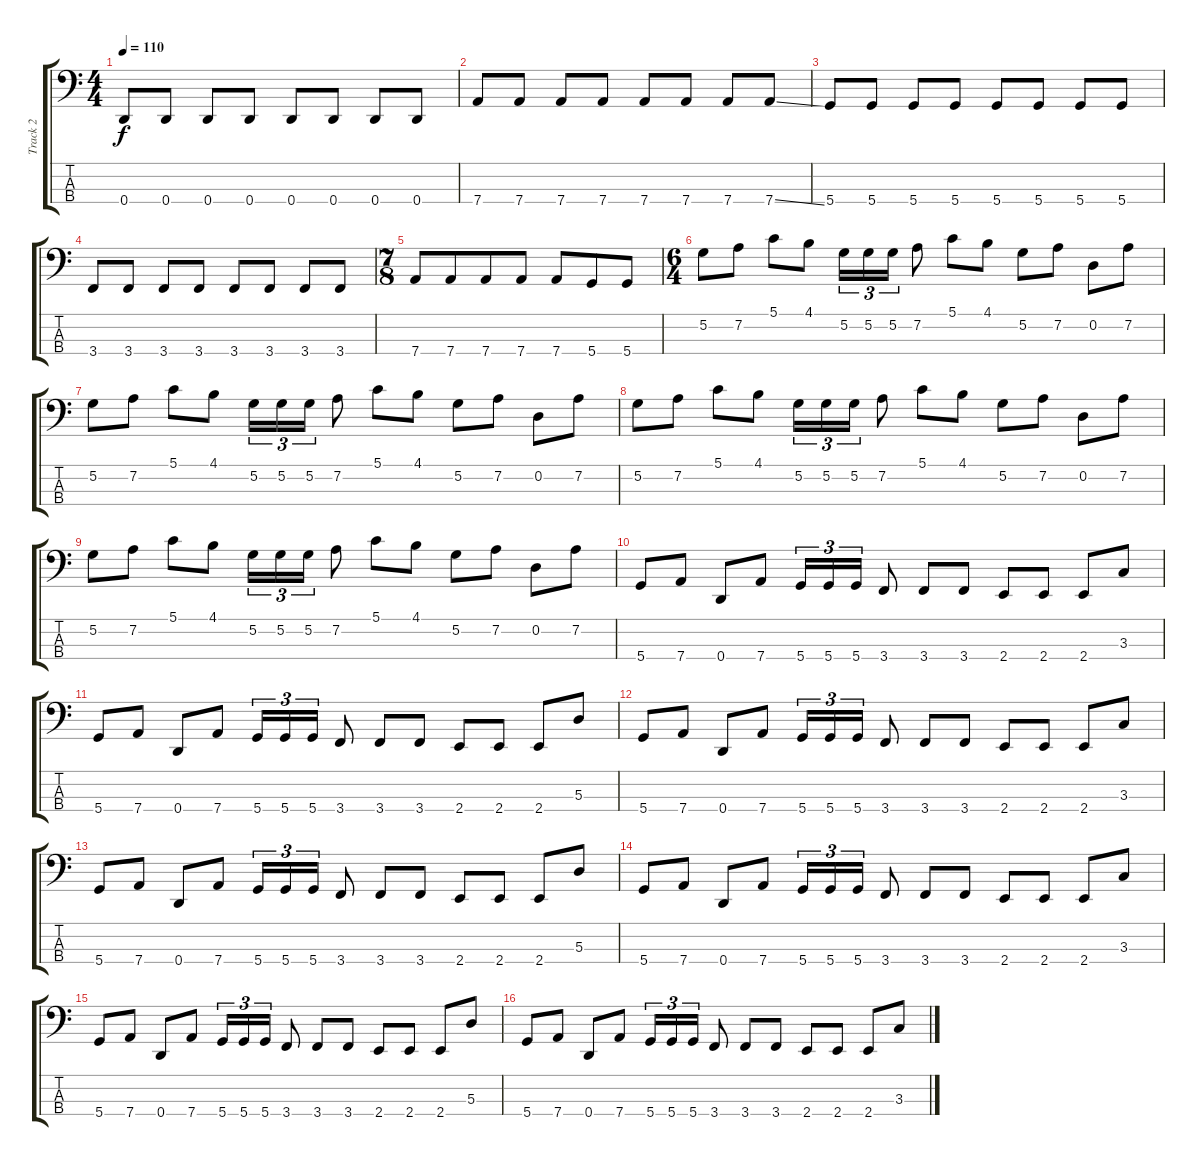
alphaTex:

\track ("Track 2" "Track 2") {instrument electricbasspick}
\staff {score tabs}
\tuning (G2 D2 A1 D1) {hide}
\ts (4 4)
\tempo 110
\clef f4
\ks c
0.4.8{dy f} 0.4.8 0.4.8 0.4.8 0.4.8 0.4.8 0.4.8 0.4.8 |
7.4.8 7.4.8 7.4.8 7.4.8 7.4.8 7.4.8 7.4.8 7.4{ss}.8 |
5.4.8 5.4.8 5.4.8 5.4.8 5.4.8 5.4.8 5.4.8 5.4.8 |
3.4.8 3.4.8 3.4.8 3.4.8 3.4.8 3.4.8 3.4.8 3.4.8 |
\ts (7 8)
7.4.8 7.4.8 7.4.8 7.4.8 7.4.8 5.4.8 5.4.8 |
\ts (6 4)
5.2.8 7.2.8 5.1.8 4.1.8 5.2.16{tu (3 2)} 5.2.16{tu (3 2)} 5.2.16{tu (3 2)} 7.2.8 5.1.8 4.1.8 5.2.8 7.2.8 0.2.8 7.2.8 |
5.2.8 7.2.8 5.1.8 4.1.8 5.2.16{tu (3 2)} 5.2.16{tu (3 2)} 5.2.16{tu (3 2)} 7.2.8 5.1.8 4.1.8 5.2.8 7.2.8 0.2.8 7.2.8 |
5.2.8 7.2.8 5.1.8 4.1.8 5.2.16{tu (3 2)} 5.2.16{tu (3 2)} 5.2.16{tu (3 2)} 7.2.8 5.1.8 4.1.8 5.2.8 7.2.8 0.2.8 7.2.8 |
5.2.8 7.2.8 5.1.8 4.1.8 5.2.16{tu (3 2)} 5.2.16{tu (3 2)} 5.2.16{tu (3 2)} 7.2.8 5.1.8 4.1.8 5.2.8 7.2.8 0.2.8 7.2.8 |
5.4.8 7.4.8 0.4.8 7.4.8 5.4.16{tu (3 2)} 5.4.16{tu (3 2)} 5.4.16{tu (3 2)} 3.4.8 3.4.8 3.4.8 2.4.8 2.4.8 2.4.8 3.3.8 |
5.4.8 7.4.8 0.4.8 7.4.8 5.4.16{tu (3 2)} 5.4.16{tu (3 2)} 5.4.16{tu (3 2)} 3.4.8 3.4.8 3.4.8 2.4.8 2.4.8 2.4.8 5.3.8 |
5.4.8 7.4.8 0.4.8 7.4.8 5.4.16{tu (3 2)} 5.4.16{tu (3 2)} 5.4.16{tu (3 2)} 3.4.8 3.4.8 3.4.8 2.4.8 2.4.8 2.4.8 3.3.8 |
5.4.8 7.4.8 0.4.8 7.4.8 5.4.16{tu (3 2)} 5.4.16{tu (3 2)} 5.4.16{tu (3 2)} 3.4.8 3.4.8 3.4.8 2.4.8 2.4.8 2.4.8 5.3.8 |
5.4.8 7.4.8 0.4.8 7.4.8 5.4.16{tu (3 2)} 5.4.16{tu (3 2)} 5.4.16{tu (3 2)} 3.4.8 3.4.8 3.4.8 2.4.8 2.4.8 2.4.8 3.3.8 |
5.4.8 7.4.8 0.4.8 7.4.8 5.4.16{tu (3 2)} 5.4.16{tu (3 2)} 5.4.16{tu (3 2)} 3.4.8 3.4.8 3.4.8 2.4.8 2.4.8 2.4.8 5.3.8 |
5.4.8 7.4.8 0.4.8 7.4.8 5.4.16{tu (3 2)} 5.4.16{tu (3 2)} 5.4.16{tu (3 2)} 3.4.8 3.4.8 3.4.8 2.4.8 2.4.8 2.4.8 3.3.8
